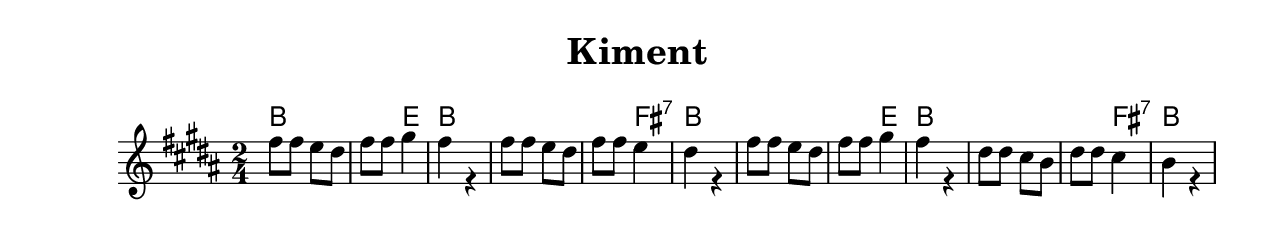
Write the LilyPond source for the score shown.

\version "2.18.0"
%moved \header into \score for includes to work

\paper{
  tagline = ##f
  print-all-headers = ##t
  #(set-paper-size "letter")
}
date = #(strftime "%d-%m-%Y" (localtime (current-time)))

%%\markup{ \italic{ " Updated " \date  }  }
%\markup{ Got something to say? }

%#################################### Melody ########################
notes = \relative c'' {

  fis8 fis e dis
  fis8 fis gis4
  fis4 r
  fis8 fis e dis
  fis8 fis e4
  dis 4 r

  fis8 fis e dis
  fis8 fis gis4
  fis4 r
  dis8 dis cis b
  dis8 dis cis4
  b4 r
}

melody = {
  <<
    \clef treble
    \key b \major
    \time 2/4
   % \transpose c c'\notes
    \\
    \notes
  >>
}

%################################# Lyrics #####################
%\addlyrics{ Doe a deer }
%################################# Chords #######################
harmonies = \chordmode {
  b2
  b4
  e4
  b2
  b2
  b4
  fis4:7
  b2
  b2
  b4
  e4
  b2
  b2
  b4
  fis4:7
  b2
}

\score {
  <<
    \new ChordNames {
      \set chordChanges = ##t
      \harmonies
    }
    \new Staff
    \melody
  >>
  \header{
    title= "Kiment"
    subtitle=""
    arranger= ""
  }
  \layout{indent = 1.0\cm}
  \midi{
    \tempo 4 = 120
  }
}
